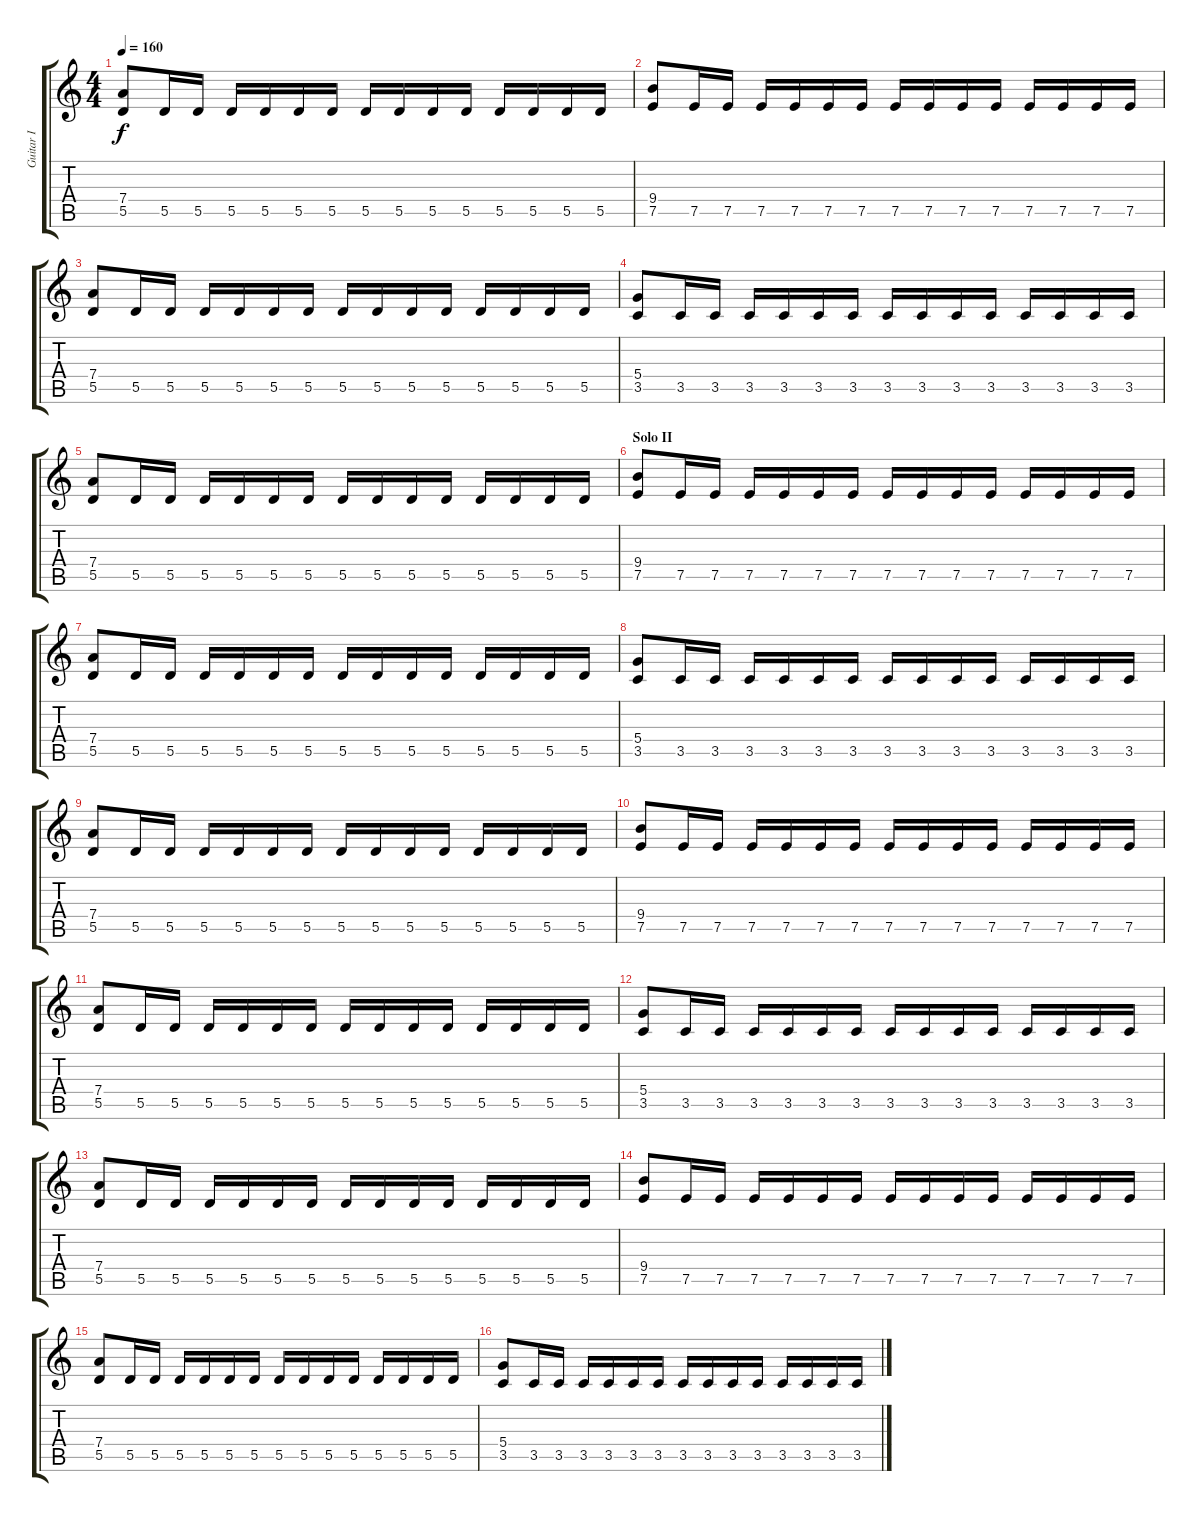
\track ("Guitar I" "Guitar I") {instrument distortionguitar}
\staff {score tabs}
\tuning (E4 B3 G3 D3 A2 E2) {hide}
\ts (4 4)
\tempo 160
\clef g2
\ks c
(7.4 5.5).8{dy f} 5.5.16 5.5.16 5.5.16 5.5.16 5.5.16 5.5.16 5.5.16 5.5.16 5.5.16 5.5.16 5.5.16 5.5.16 5.5.16 5.5.16 |
(9.4 7.5).8 7.5.16 7.5.16 7.5.16 7.5.16 7.5.16 7.5.16 7.5.16 7.5.16 7.5.16 7.5.16 7.5.16 7.5.16 7.5.16 7.5.16 |
(7.4 5.5).8 5.5.16 5.5.16 5.5.16 5.5.16 5.5.16 5.5.16 5.5.16 5.5.16 5.5.16 5.5.16 5.5.16 5.5.16 5.5.16 5.5.16 |
(5.4 3.5).8 3.5.16 3.5.16 3.5.16 3.5.16 3.5.16 3.5.16 3.5.16 3.5.16 3.5.16 3.5.16 3.5.16 3.5.16 3.5.16 3.5.16 |
(7.4 5.5).8 5.5.16 5.5.16 5.5.16 5.5.16 5.5.16 5.5.16 5.5.16 5.5.16 5.5.16 5.5.16 5.5.16 5.5.16 5.5.16 5.5.16 |
\section ("" "Solo II")
(9.4 7.5).8 7.5.16 7.5.16 7.5.16 7.5.16 7.5.16 7.5.16 7.5.16 7.5.16 7.5.16 7.5.16 7.5.16 7.5.16 7.5.16 7.5.16 |
(7.4 5.5).8 5.5.16 5.5.16 5.5.16 5.5.16 5.5.16 5.5.16 5.5.16 5.5.16 5.5.16 5.5.16 5.5.16 5.5.16 5.5.16 5.5.16 |
(5.4 3.5).8 3.5.16 3.5.16 3.5.16 3.5.16 3.5.16 3.5.16 3.5.16 3.5.16 3.5.16 3.5.16 3.5.16 3.5.16 3.5.16 3.5.16 |
(7.4 5.5).8 5.5.16 5.5.16 5.5.16 5.5.16 5.5.16 5.5.16 5.5.16 5.5.16 5.5.16 5.5.16 5.5.16 5.5.16 5.5.16 5.5.16 |
(9.4 7.5).8 7.5.16 7.5.16 7.5.16 7.5.16 7.5.16 7.5.16 7.5.16 7.5.16 7.5.16 7.5.16 7.5.16 7.5.16 7.5.16 7.5.16 |
(7.4 5.5).8 5.5.16 5.5.16 5.5.16 5.5.16 5.5.16 5.5.16 5.5.16 5.5.16 5.5.16 5.5.16 5.5.16 5.5.16 5.5.16 5.5.16 |
(5.4 3.5).8 3.5.16 3.5.16 3.5.16 3.5.16 3.5.16 3.5.16 3.5.16 3.5.16 3.5.16 3.5.16 3.5.16 3.5.16 3.5.16 3.5.16 |
(7.4 5.5).8 5.5.16 5.5.16 5.5.16 5.5.16 5.5.16 5.5.16 5.5.16 5.5.16 5.5.16 5.5.16 5.5.16 5.5.16 5.5.16 5.5.16 |
(9.4 7.5).8 7.5.16 7.5.16 7.5.16 7.5.16 7.5.16 7.5.16 7.5.16 7.5.16 7.5.16 7.5.16 7.5.16 7.5.16 7.5.16 7.5.16 |
(7.4 5.5).8 5.5.16 5.5.16 5.5.16 5.5.16 5.5.16 5.5.16 5.5.16 5.5.16 5.5.16 5.5.16 5.5.16 5.5.16 5.5.16 5.5.16 |
(5.4 3.5).8 3.5.16 3.5.16 3.5.16 3.5.16 3.5.16 3.5.16 3.5.16 3.5.16 3.5.16 3.5.16 3.5.16 3.5.16 3.5.16 3.5.16
